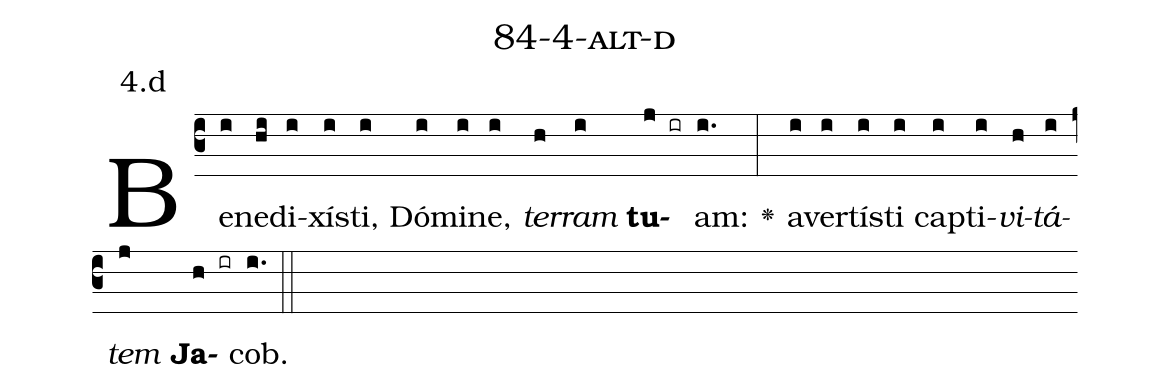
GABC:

name: 84-4-alt-d;
annotation: 4.d;
%%
(c3)Be(i)ne(hi)di(i)xís(i)ti,(i) Dó(i)mi(i)ne,(i) <i>ter</i>(h)<i>ram</i>(i) <b>tu</b>(j ir)am:(i.) <v>\greheightstar</v>(:) a(i)ver(i)tís(i)ti(i) cap(i)ti(i)<i>vi</i>(h)<i>tá</i>(i)<i>tem</i>(j) <b>Ja</b>(h ir)cob.(i.) (::)


%E(i) u(h) o(i) u(j) a(h) e.(i.) (::)
